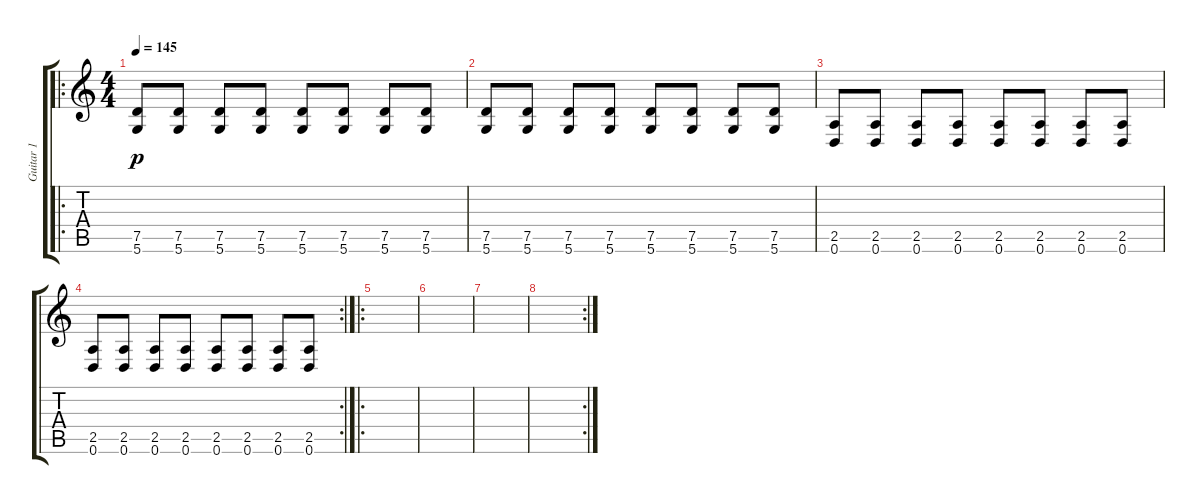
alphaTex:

\track ("Guitar 1" "Guitar 1") {instrument electricguitarjazz}
\staff {score tabs}
\tuning (D4 A3 F3 C3 G2 D2) {hide}
\ro
\ts (4 4)
\tempo 145
\clef g2
\ks c
(7.5 5.6).8{dy p instrument electricguitarjazz} (7.5 5.6).8 (7.5 5.6).8 (7.5 5.6).8 (7.5 5.6).8 (7.5 5.6).8 (7.5 5.6).8 (7.5 5.6).8 |
(7.5 5.6).8 (7.5 5.6).8 (7.5 5.6).8 (7.5 5.6).8 (7.5 5.6).8 (7.5 5.6).8 (7.5 5.6).8 (7.5 5.6).8 |
(2.5 0.6).8 (2.5 0.6).8 (2.5 0.6).8 (2.5 0.6).8 (2.5 0.6).8 (2.5 0.6).8 (2.5 0.6).8 (2.5 0.6).8 |
\rc 2
(2.5 0.6).8 (2.5 0.6).8 (2.5 0.6).8 (2.5 0.6).8 (2.5 0.6).8 (2.5 0.6).8 (2.5 0.6).8 (2.5 0.6).8 |
\ro
|
|
|
\rc 2
